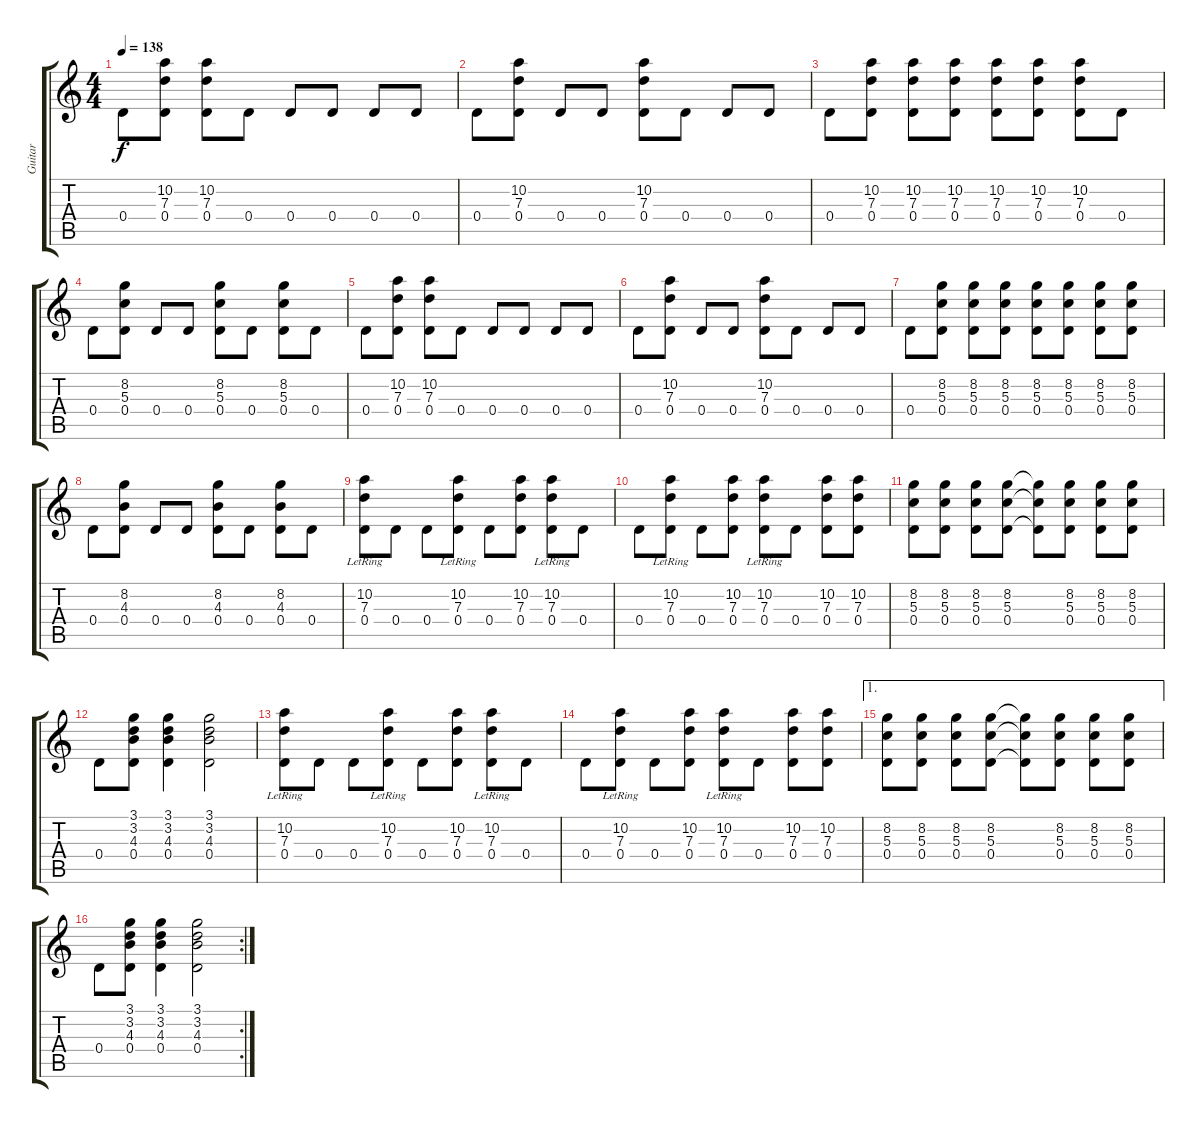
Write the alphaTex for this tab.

\track ("Guitar" "Guitar") {instrument overdrivenguitar}
\staff {score tabs}
\tuning (E4 B3 G3 D3 A2 E2) {hide}
\ts (4 4)
\tempo 138
\clef g2
\ks c
0.4.8{dy f} (10.2 7.3 0.4).8 (10.2 7.3 0.4).8 0.4.8 0.4.8 0.4.8 0.4.8 0.4.8 |
0.4.8 (10.2 7.3 0.4).8 0.4.8 0.4.8 (10.2 7.3 0.4).8 0.4.8 0.4.8 0.4.8 |
0.4.8 (10.2 7.3 0.4).8 (10.2 7.3 0.4).8 (10.2 7.3 0.4).8 (10.2 7.3 0.4).8 (10.2 7.3 0.4).8 (10.2 7.3 0.4).8 0.4.8 |
0.4.8 (8.2 5.3 0.4).8 0.4.8 0.4.8 (8.2 5.3 0.4).8 0.4.8 (8.2 5.3 0.4).8 0.4.8 |
0.4.8 (10.2 7.3 0.4).8 (10.2 7.3 0.4).8 0.4.8 0.4.8 0.4.8 0.4.8 0.4.8 |
0.4.8 (10.2 7.3 0.4).8 0.4.8 0.4.8 (10.2 7.3 0.4).8 0.4.8 0.4.8 0.4.8 |
0.4.8 (8.2 5.3 0.4).8 (8.2 5.3 0.4).8 (8.2 5.3 0.4).8 (8.2 5.3 0.4).8 (8.2 5.3 0.4).8 (8.2 5.3 0.4).8 (8.2 5.3 0.4).8 |
0.4.8 (8.2 4.3 0.4).8 0.4.8 0.4.8 (8.2 4.3 0.4).8 0.4.8 (8.2 4.3 0.4).8 0.4.8 |
(10.2{lr} 7.3{lr} 0.4).8 0.4.8 0.4.8 (10.2{lr} 7.3{lr} 0.4).8 0.4.8 (10.2 7.3 0.4).8 (10.2{lr} 7.3{lr} 0.4).8 0.4.8 |
0.4.8 (10.2{lr} 7.3{lr} 0.4).8 0.4.8 (10.2 7.3 0.4).8 (10.2{lr} 7.3{lr} 0.4).8 0.4.8 (10.2 7.3 0.4).8 (10.2 7.3 0.4).8 |
(8.2 5.3 0.4).8 (8.2 5.3 0.4).8 (8.2 5.3 0.4).8 (8.2 5.3 0.4).8 (8.2{t} 5.3{t} 0.4{t}).8 (8.2 5.3 0.4).8 (8.2 5.3 0.4).8 (8.2 5.3 0.4).8 |
0.4.8 (3.1 3.2 4.3 0.4).8 (3.1 3.2 4.3 0.4).4 (3.1 3.2 4.3 0.4).2 |
(10.2{lr} 7.3{lr} 0.4).8 0.4.8 0.4.8 (10.2{lr} 7.3{lr} 0.4).8 0.4.8 (10.2 7.3 0.4).8 (10.2{lr} 7.3{lr} 0.4).8 0.4.8 |
0.4.8 (10.2{lr} 7.3{lr} 0.4).8 0.4.8 (10.2 7.3 0.4).8 (10.2{lr} 7.3{lr} 0.4).8 0.4.8 (10.2 7.3 0.4).8 (10.2 7.3 0.4).8 |
\ae 1
(8.2 5.3 0.4).8 (8.2 5.3 0.4).8 (8.2 5.3 0.4).8 (8.2 5.3 0.4).8 (8.2{t} 5.3{t} 0.4{t}).8 (8.2 5.3 0.4).8 (8.2 5.3 0.4).8 (8.2 5.3 0.4).8 |
\rc 2
0.4.8 (3.1 3.2 4.3 0.4).8 (3.1 3.2 4.3 0.4).4 (3.1 3.2 4.3 0.4).2
